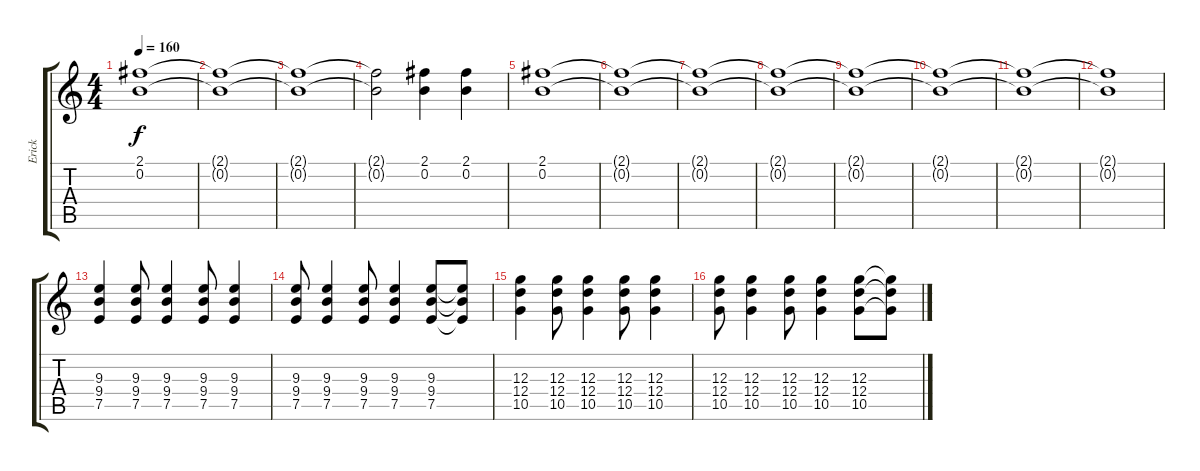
\track ("Erick" "Erick") {instrument distortionguitar}
\staff {score tabs}
\tuning (E4 B3 G3 D3 A2 E2) {hide}
\ts (4 4)
\tempo 160
\clef g2
\ks c
(2.1{t} 0.2{t}).1{dy f} |
(2.1{t} 0.2{t}).1 |
(2.1{t} 0.2{t}).1 |
(2.1{t} 0.2{t}).2 (2.1 0.2).4 (2.1 0.2).4 |
(2.1 0.2).1 |
(2.1{t} 0.2{t}).1 |
(2.1{t} 0.2{t}).1 |
(2.1{t} 0.2{t}).1 |
(2.1{t} 0.2{t}).1 |
(2.1{t} 0.2{t}).1 |
(2.1{t} 0.2{t}).1 |
(2.1{t} 0.2{t}).1 |
(9.3 9.4 7.5).4 (9.3 9.4 7.5).8 (9.3 9.4 7.5).4 (9.3 9.4 7.5).8 (9.3 9.4 7.5).4 |
(9.3 9.4 7.5).8 (9.3 9.4 7.5).4 (9.3 9.4 7.5).8 (9.3 9.4 7.5).4 (9.3 9.4 7.5).8 (9.3{t} 9.4{t} 7.5{t}).8 |
(12.3 12.4 10.5).4 (12.3 12.4 10.5).8 (12.3 12.4 10.5).4 (12.3 12.4 10.5).8 (12.3 12.4 10.5).4 |
(12.3 12.4 10.5).8 (12.3 12.4 10.5).4 (12.3 12.4 10.5).8 (12.3 12.4 10.5).4 (12.3 12.4 10.5).8 (12.3{t} 12.4{t} 10.5{t}).8
